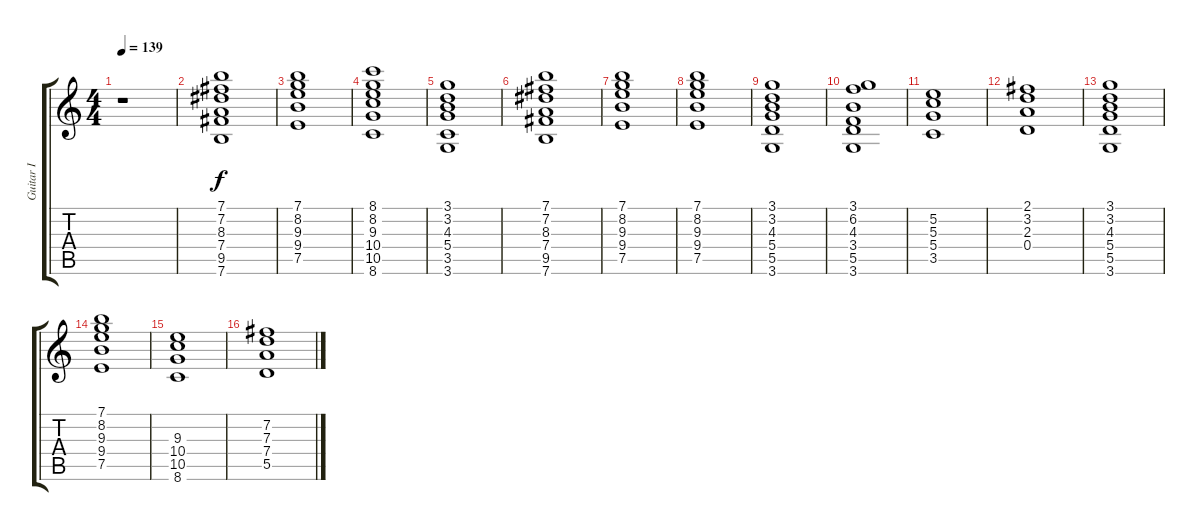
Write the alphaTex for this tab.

\track ("Guitar I" "Guitar I") {instrument electricguitarclean}
\staff {score tabs}
\tuning (E4 B3 G3 D3 A2 E2) {hide}
\ts (4 4)
\tempo 139
\clef g2
\ks c
r.1{dy f} |
(7.1 7.2 8.3 7.4 9.5 7.6).1 |
(7.1 8.2 9.3 9.4 7.5).1 |
(8.1 8.2 9.3 10.4 10.5 8.6).1 |
(3.1 3.2 4.3 5.4 3.5 3.6).1 |
(7.1 7.2 8.3 7.4 9.5 7.6).1 |
(7.1 8.2 9.3 9.4 7.5).1 |
(7.1 8.2 9.3 9.4 7.5).1 |
(3.1 3.2 4.3 5.4 5.5 3.6).1 |
(3.1 6.2 4.3 3.4 5.5 3.6).1 |
(5.2 5.3 5.4 3.5).1 |
(2.1 3.2 2.3 0.4).1 |
(3.1 3.2 4.3 5.4 5.5 3.6).1 |
(7.1 8.2 9.3 9.4 7.5).1 |
(9.3 10.4 10.5 8.6).1 |
(7.2 7.3 7.4 5.5).1
